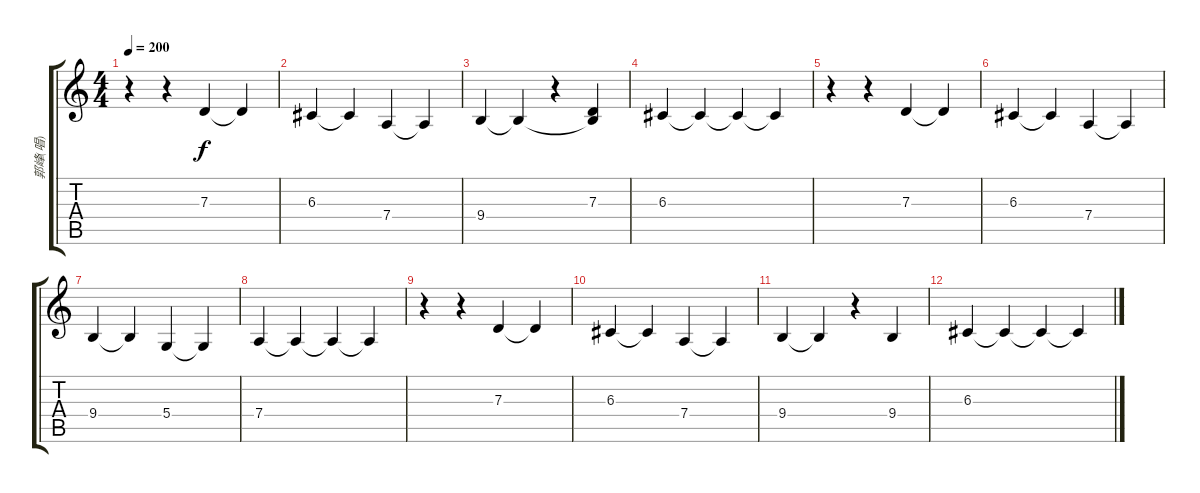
\track ("郭峰(唱)" "郭峰(唱)") {instrument violin}
\staff {score tabs}
\tuning (E4 B3 G3 D3 A2 E2) {hide}
\ts (4 4)
\tempo 200
\clef g2
\ks c
r.4{dy f} r.4 7.3.4 7.3{t}.4 |
6.3.4 6.3{t}.4 7.4.4 7.4{t}.4 |
9.4.4 9.4{t}.4 r.4 (7.3 9.4{t}).4 |
6.3.4 6.3{t}.4 6.3{t}.4 6.3{t}.4 |
r.4 r.4 7.3.4 7.3{t}.4 |
6.3.4 6.3{t}.4 7.4.4 7.4{t}.4 |
9.4.4 9.4{t}.4 5.4.4 5.4{t}.4 |
7.4.4 7.4{t}.4 7.4{t}.4 7.4{t}.4 |
r.4 r.4 7.3.4 7.3{t}.4 |
6.3.4 6.3{t}.4 7.4.4 7.4{t}.4 |
9.4.4 9.4{t}.4 r.4 9.4.4 |
6.3.4 6.3{t}.4 6.3{t}.4 6.3{t}.4
